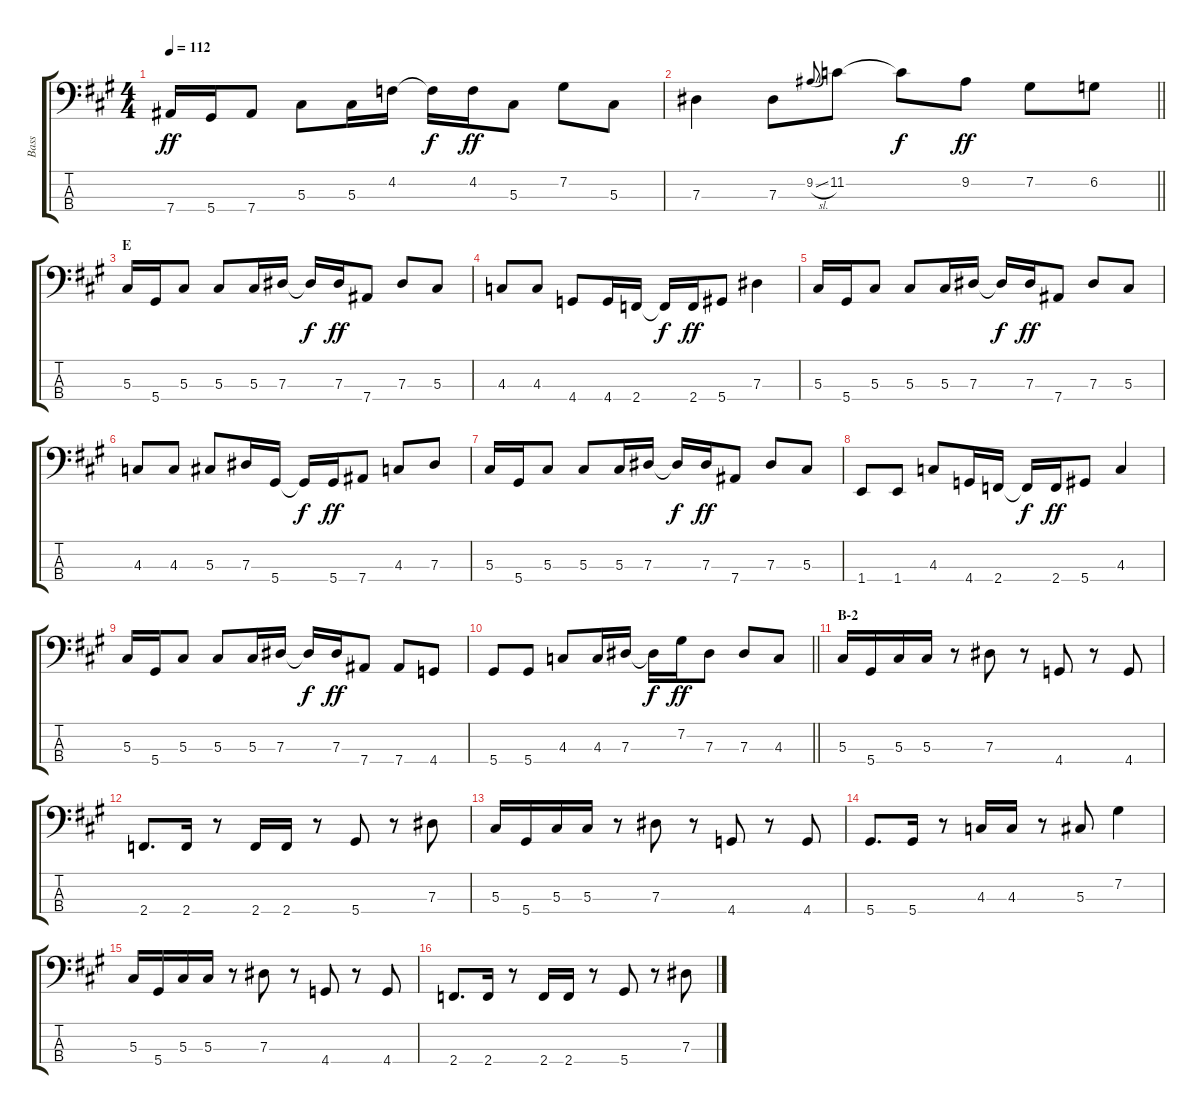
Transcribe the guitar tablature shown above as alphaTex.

\track ("Bass" "Bass") {instrument electricbasspick}
\staff {score tabs}
\tuning (Gb2 Db2 Ab1 Eb1) {hide}
\ts (4 4)
\tempo 112
\clef f4
\ks a
7.4.16{dy ff} 5.4.16 7.4.8 5.3.8 5.3.16 4.2.16 4.2{t}.16{dy f} 4.2.16{dy ff} 5.3.8 7.2.8 5.3.8 |
\barLineRight lightlight
7.3.4 7.3.8 9.2{sl}.8{gr onbeat} 11.2.8 11.2{t}.8{dy f} 9.2.8{dy ff} 7.2.8 6.2.8 |
\section ("" "E")
5.3.16 5.4.16 5.3.8 5.3.8 5.3.16 7.3.16 7.3{t}.16{dy f} 7.3.16{dy ff} 7.4.8 7.3.8 5.3.8 |
4.3.8 4.3.8 4.4.8 4.4.16 2.4.16 2.4{t}.16{dy f} 2.4.16{dy ff} 5.4.8 7.3.4 |
5.3.16 5.4.16 5.3.8 5.3.8 5.3.16 7.3.16 7.3{t}.16{dy f} 7.3.16{dy ff} 7.4.8 7.3.8 5.3.8 |
4.3.8 4.3.8 5.3.8 7.3.16 5.4.16 5.4{t}.16{dy f} 5.4.16{dy ff} 7.4.8 4.3.8 7.3.8 |
5.3.16 5.4.16 5.3.8 5.3.8 5.3.16 7.3.16 7.3{t}.16{dy f} 7.3.16{dy ff} 7.4.8 7.3.8 5.3.8 |
1.4.8 1.4.8 4.3.8 4.4.16 2.4.16 2.4{t}.16{dy f} 2.4.16{dy ff} 5.4.8 4.3.4 |
5.3.16 5.4.16 5.3.8 5.3.8 5.3.16 7.3.16 7.3{t}.16{dy f} 7.3.16{dy ff} 7.4.8 7.4.8 4.4.8 |
\barLineRight lightlight
5.4.8 5.4.8 4.3.8 4.3.16 7.3.16 7.3{t}.16{dy f} 7.2.16{dy ff} 7.3.8 7.3.8 4.3.8 |
\section ("" "B-2")
5.3.16 5.4.16 5.3.16 5.3.16 r.8 7.3.8 r.8 4.4.8 r.8 4.4.8 |
2.4.8{d} 2.4.16 r.8 2.4.16 2.4.16 r.8 5.4.8 r.8 7.3.8 |
5.3.16 5.4.16 5.3.16 5.3.16 r.8 7.3.8 r.8 4.4.8 r.8 4.4.8 |
5.4.8{d} 5.4.16 r.8 4.3.16 4.3.16 r.8 5.3.8 7.2.4 |
5.3.16 5.4.16 5.3.16 5.3.16 r.8 7.3.8 r.8 4.4.8 r.8 4.4.8 |
2.4.8{d} 2.4.16 r.8 2.4.16 2.4.16 r.8 5.4.8 r.8 7.3.8
